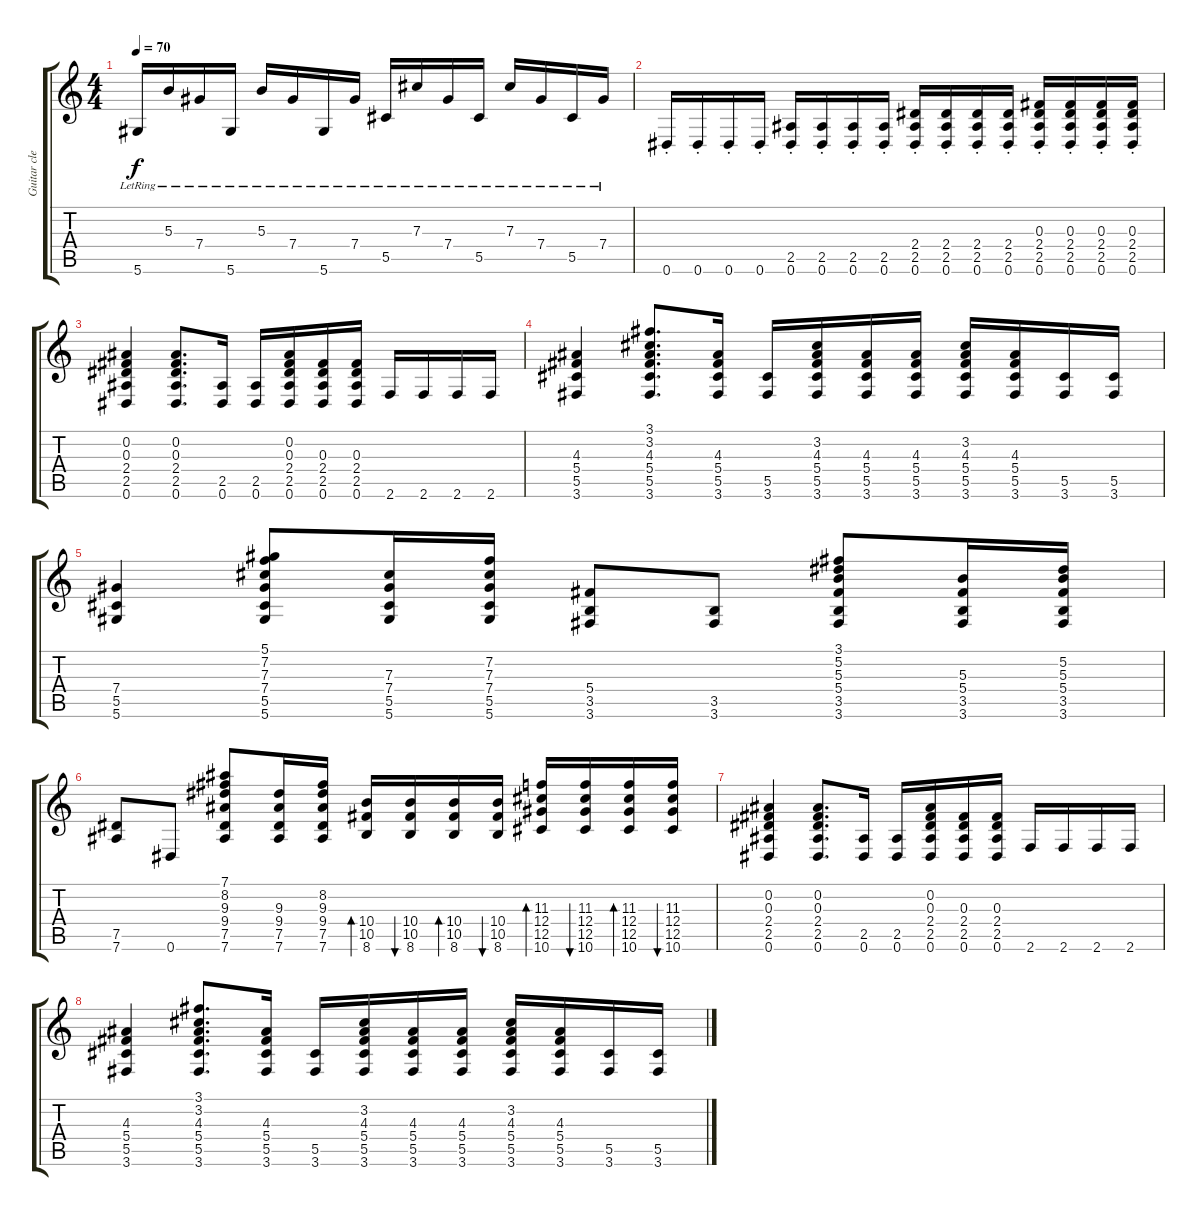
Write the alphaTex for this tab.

\track ("Guitar clean (Jade)" "Guitar cle") {instrument electricguitarjazz}
\staff {score tabs}
\tuning (Eb4 Bb3 Gb3 Db3 Ab2 Eb2) {hide}
\ts (4 4)
\tempo 70
\clef g2
\ks c
5.6{lr}.16{dy f} 5.3{lr}.16 7.4{lr}.16 5.6{lr}.16 5.3{lr}.16 7.4{lr}.16 5.6{lr}.16 7.4{lr}.16 5.5{lr}.16 7.3{lr}.16 7.4{lr}.16 5.5{lr}.16 7.3{lr}.16 7.4{lr}.16 5.5{lr}.16 7.4{lr}.16 |
0.6{st}.16 0.6{st}.16 0.6{st}.16 0.6{st}.16 (2.5{st} 0.6{st}).16 (2.5{st} 0.6{st}).16 (2.5{st} 0.6{st}).16 (2.5{st} 0.6{st}).16 (2.4{st} 2.5{st} 0.6{st}).16 (2.4{st} 2.5{st} 0.6{st}).16 (2.4{st} 2.5{st} 0.6{st}).16 (2.4{st} 2.5{st} 0.6{st}).16 (0.3{st} 2.4{st} 2.5{st} 0.6{st}).16 (0.3{st} 2.4{st} 2.5{st} 0.6{st}).16 (0.3{st} 2.4{st} 2.5{st} 0.6{st}).16 (0.3{st} 2.4{st} 2.5{st} 0.6{st}).16 |
(0.2 0.3 2.4 2.5 0.6).4 (0.2 0.3 2.4 2.5 0.6).8{d} (2.5 0.6).16 (2.5 0.6).16 (0.2 0.3 2.4 2.5 0.6).16 (0.3 2.4 2.5 0.6).16 (0.3 2.4 2.5 0.6).16 2.6.16 2.6.16 2.6.16 2.6.16 |
(4.3 5.4 5.5 3.6).4 (3.1 3.2 4.3 5.4 5.5 3.6).8{d} (4.3 5.4 5.5 3.6).16 (5.5 3.6).16 (3.2 4.3 5.4 5.5 3.6).16 (4.3 5.4 5.5 3.6).16 (4.3 5.4 5.5 3.6).16 (3.2 4.3 5.4 5.5 3.6).16 (4.3 5.4 5.5 3.6).16 (5.5 3.6).16 (5.5 3.6).16 |
(7.4 5.5 5.6).4 (5.1 7.2 7.3 7.4 5.5 5.6).8 (7.3 7.4 5.5 5.6).16 (7.2 7.3 7.4 5.5 5.6).16 (5.4 3.5 3.6).8 (3.5 3.6).8 (3.1 5.2 5.3 5.4 3.5 3.6).8 (5.3 5.4 3.5 3.6).16 (5.2 5.3 5.4 3.5 3.6).16 |
(7.5 7.6).8 0.6.8 (7.1 8.2 9.3 9.4 7.5 7.6).8 (9.3 9.4 7.5 7.6).16 (8.2 9.3 9.4 7.5 7.6).16 (10.4 10.5 8.6).16{bd 30} (10.4 10.5 8.6).16{bu 30} (10.4 10.5 8.6).16{bd 30} (10.4 10.5 8.6).16{bu 30} (11.3 12.4 12.5 10.6).16{bd 30} (11.3 12.4 12.5 10.6).16{bu 30} (11.3 12.4 12.5 10.6).16{bd 30} (11.3 12.4 12.5 10.6).16{bu 30} |
(0.2 0.3 2.4 2.5 0.6).4 (0.2 0.3 2.4 2.5 0.6).8{d} (2.5 0.6).16 (2.5 0.6).16 (0.2 0.3 2.4 2.5 0.6).16 (0.3 2.4 2.5 0.6).16 (0.3 2.4 2.5 0.6).16 2.6.16 2.6.16 2.6.16 2.6.16 |
(4.3 5.4 5.5 3.6).4 (3.1 3.2 4.3 5.4 5.5 3.6).8{d} (4.3 5.4 5.5 3.6).16 (5.5 3.6).16 (3.2 4.3 5.4 5.5 3.6).16 (4.3 5.4 5.5 3.6).16 (4.3 5.4 5.5 3.6).16 (3.2 4.3 5.4 5.5 3.6).16 (4.3 5.4 5.5 3.6).16 (5.5 3.6).16 (5.5 3.6).16
